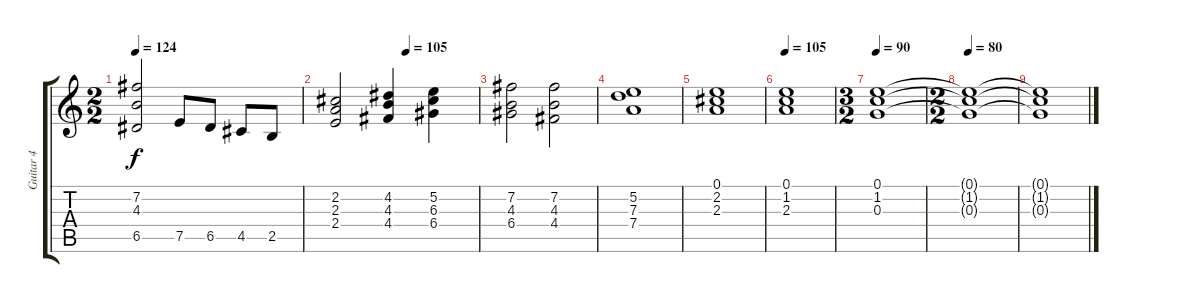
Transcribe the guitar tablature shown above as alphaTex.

\track ("Guitar 4" "Guitar 4") {instrument overdrivenguitar}
\staff {score tabs}
\tuning (E4 B3 G3 D3 A2 E2) {hide}
\ts (2 2)
\tempo 124
\clef g2
\ks c
(7.2{t} 4.3{t} 6.5).2{dy f} 7.5.8 6.5.8 4.5.8 2.5.8 |
\tempo (105 0.5)
(2.2 2.3 2.4).2 (4.2 4.3 4.4).4 (5.2 6.3 6.4).4 |
(7.2 4.3 6.4).2 (7.2 4.3 4.4).2 |
(5.2 7.3 7.4).1 |
(0.1 2.2 2.3).1 |
\tempo 105
(0.1 1.2 2.3).1 |
\ts (3 2)
\tempo 90
(0.1 1.2 0.3).1 |
\ts (2 2)
\tempo 80
(0.1{t} 1.2{t} 0.3{t}).1 |
(0.1{t} 1.2{t} 0.3{t}).1
